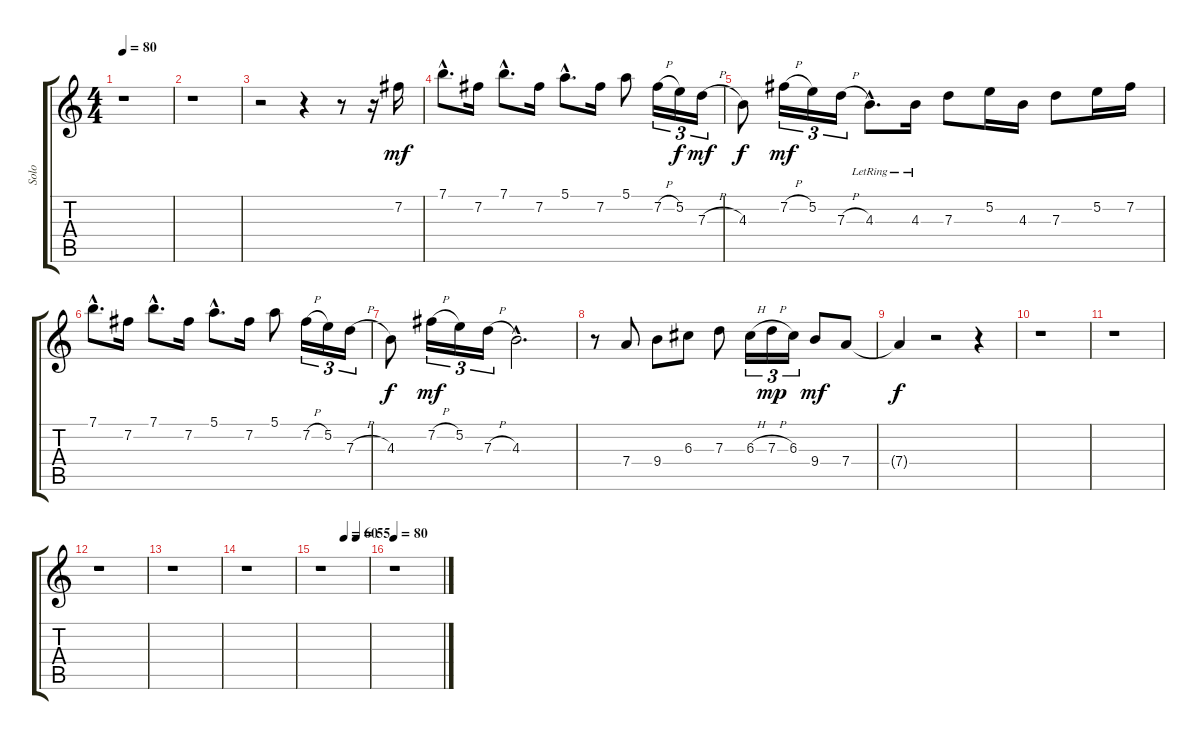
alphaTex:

\track ("Solo" "Solo") {instrument acousticguitarsteel}
\staff {score tabs}
\tuning (E4 B3 G3 D3 A2 E2) {hide}
\ts (4 4)
\tempo 80
\clef g2
\ks c
r.1{dy mf} |
r.1 |
r.2 r.4 r.8 r.16 7.2.16 |
7.1{hac}.8{d} 7.2.16{balance 12} 7.1{hac}.8{d} 7.2.16{balance 8} 5.1{hac}.8{d} 7.2.16{balance 12} 5.1.8 7.2{h}.16{tu (3 2) balance 8} 5.2.16{tu (3 2) dy f} 7.3{h}.16{tu (3 2) dy mf} |
4.3.8{dy f} 7.2{h}.16{tu (3 2) dy mf balance 12} 5.2.16{tu (3 2)} 7.3{h}.16{tu (3 2)} 4.3{hac lr}.8{d} 4.3{lr}.16{balance 8} 7.3.8 5.2.16 4.3.16{balance 12} 7.3.8 5.2.16 7.2.16{balance 8} |
7.1{hac}.8{d} 7.2.16{balance 12} 7.1{hac}.8{d} 7.2.16{balance 8} 5.1{hac}.8{d} 7.2.16{balance 12} 5.1.8 7.2{h}.16{tu (3 2) balance 8} 5.2.16{tu (3 2)} 7.3{h}.16{tu (3 2)} |
4.3.8{dy f} 7.2{h}.16{tu (3 2) dy mf balance 12} 5.2.16{tu (3 2)} 7.3{h}.16{tu (3 2)} 4.3{hac}.2{d} |
r.8 7.4.8{balance 8} 9.4.8 6.3.8 7.3.8 6.3{h}.16{tu (3 2)} 7.3{h}.16{tu (3 2) dy mp} 6.3.16{tu (3 2)} 9.4.8{dy mf} 7.4.8 |
7.4{t}.4{dy f} r.2 r.4 |
r.1 |
r.1 |
r.1 |
r.1 |
r.1 |
\tempo (60 0.5)
\tempo (55 0.75)
r.1 |
\tempo 81
\tempo 80
r.1
